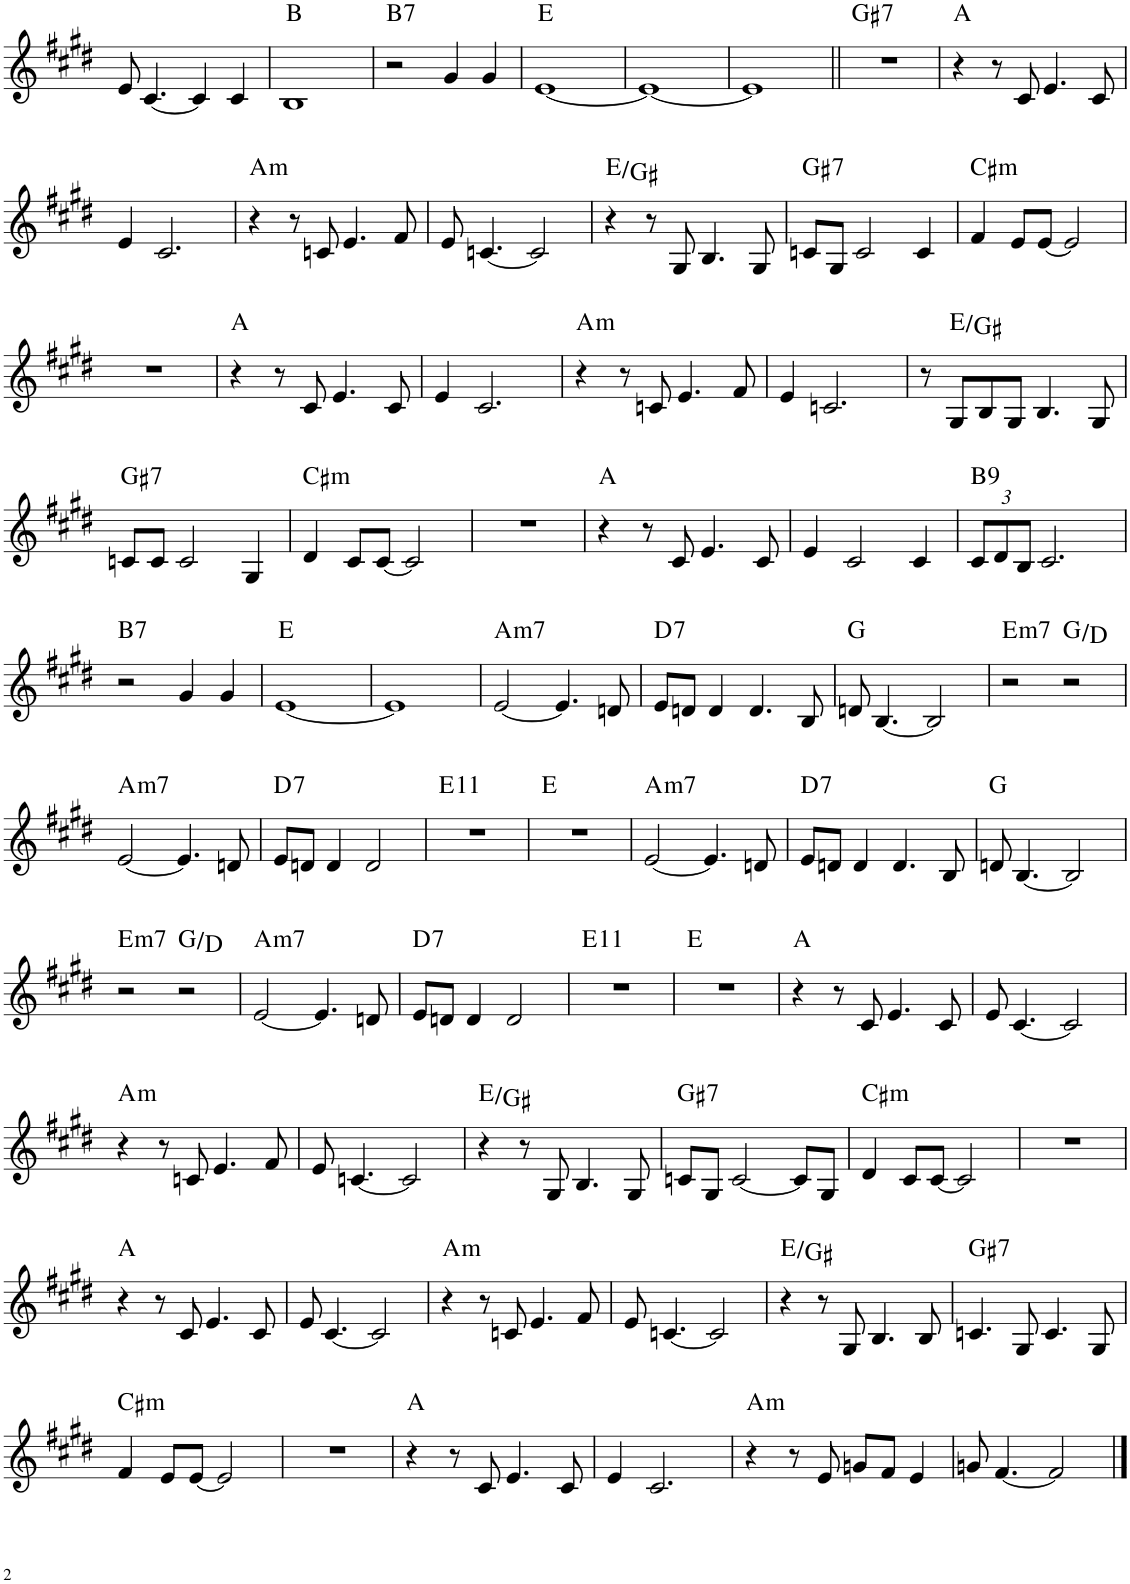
**kern	**harte
*part1	*part1
*staff1	*
*I"Piano	*
*I'Pno.	*
!!LO:PB:g=z
*clefG2	*
*k[f#c#g#d#]	*
*M4/4	*
=56	=56
8e/	.
[4.c#/	.
4c#/]	.
4c#/	.
=57	=57
1B	B:maj
=58	=58
!	!LO:H:kt=7
2r	B:7
4g#/	.
4g#/	.
=59	=59
[1e	E:maj
=60	=60
1e_	.
=61	=61
1e]	.
=62||	=62||
!	!LO:H:kt=7
1r	G#:7
=63	=63
4r	A:maj
8r	.
8c#/	.
4.e/	.
8c#/	.
!!LO:LB:g=z
=64	=64
4e/	.
2.c#/	.
=65	=65
!	!LO:H:kt=m
4r	A:min
8r	.
8cn/	.
4.e/	.
8f#/	.
=66	=66
8e/	.
[4.cn/	.
2c/]	.
=67	=67
4r	E:maj/3
8r	.
8G#/	.
4.B/	.
8G#/	.
=68	=68
!	!LO:H:kt=7
8cn/L	G#:7
8G#/J	.
2c/	.
4c/	.
=69	=69
!	!LO:H:kt=m
4f#/	C#:min
8e/L	.
[8e/J	.
2e/]	.
!!LO:LB:g=z
=70	=70
1r	.
=71	=71
4r	A:maj
8r	.
8c#/	.
4.e/	.
8c#/	.
=72	=72
4e/	.
2.c#/	.
=73	=73
!	!LO:H:kt=m
4r	A:min
8r	.
8cn/	.
4.e/	.
8f#/	.
=74	=74
4e/	.
2.cn/	.
=75	=75
8r	.
8G#/L	E:maj/3
8B/	.
8G#/J	.
4.B/	.
8G#/	.
!!LO:LB:g=z
=76	=76
!	!LO:H:kt=7
8cn/L	G#:7
8c/J	.
2c/	.
4G#/	.
=77	=77
!	!LO:H:kt=m
4d#/	C#:min
8c#/L	.
[8c#/J	.
2c#/]	.
=78	=78
1r	.
=79	=79
4r	A:maj
8r	.
8c#/	.
4.e/	.
8c#/	.
=80	=80
4e/	.
2c#/	.
4c#/	.
=81	=81
*Xbrackettup	*
!	!LO:H:kt=9
12c#/L	B:9
12d#/	.
12B/J	.
2.c#/	.
!!LO:LB:g=z
=82	=82
!	!LO:H:kt=7
2r	B:7
4g#/	.
4g#/	.
=83	=83
[1e	E:maj
=84	=84
1e]	.
=85	=85
!	!LO:H:kt=m7
[2e/	A:min7
4.e/]	.
8dn/	.
=86	=86
!	!LO:H:kt=7
8e/L	D:7
8dn/J	.
4d/	.
4.d/	.
8B/	.
=87	=87
8dn/	G:maj
[4.B/	.
2B/]	.
=88	=88
!	!LO:H:kt=m7
2r	E:min7
2r	G:maj/5
!!LO:LB:g=z
=89	=89
!	!LO:H:kt=m7
[2e/	A:min7
4.e/]	.
8dn/	.
=90	=90
!	!LO:H:kt=7
8e/L	D:7
8dn/J	.
4d/	.
2d/	.
=91	=91
!	!LO:H:kt=11
1r	E:9(11)
=92	=92
1r	E:maj
=93	=93
!	!LO:H:kt=m7
[2e/	A:min7
4.e/]	.
8dn/	.
=94	=94
!	!LO:H:kt=7
8e/L	D:7
8dn/J	.
4d/	.
4.d/	.
8B/	.
=95	=95
8dn/	G:maj
[4.B/	.
2B/]	.
!!LO:LB:g=z
=96	=96
!	!LO:H:kt=m7
2r	E:min7
2r	G:maj/5
=97	=97
!	!LO:H:kt=m7
[2e/	A:min7
4.e/]	.
8dn/	.
=98	=98
!	!LO:H:kt=7
8e/L	D:7
8dn/J	.
4d/	.
2d/	.
=99	=99
!	!LO:H:kt=11
1r	E:9(11)
=100	=100
1r	E:maj
=101	=101
4r	A:maj
8r	.
8c#/	.
4.e/	.
8c#/	.
=102	=102
8e/	.
[4.c#/	.
2c#/]	.
!!LO:LB:g=z
=103	=103
!	!LO:H:kt=m
4r	A:min
8r	.
8cn/	.
4.e/	.
8f#/	.
=104	=104
8e/	.
[4.cn/	.
2c/]	.
=105	=105
4r	E:maj/3
8r	.
8G#/	.
4.B/	.
8G#/	.
=106	=106
!	!LO:H:kt=7
8cn/L	G#:7
8G#/J	.
[2c/	.
8c/L]	.
8G#/J	.
=107	=107
!	!LO:H:kt=m
4d#/	C#:min
8c#/L	.
[8c#/J	.
2c#/]	.
=108	=108
1r	.
!!LO:LB:g=z
=109	=109
4r	A:maj
8r	.
8c#/	.
4.e/	.
8c#/	.
=110	=110
8e/	.
[4.c#/	.
2c#/]	.
=111	=111
!	!LO:H:kt=m
4r	A:min
8r	.
8cn/	.
4.e/	.
8f#/	.
=112	=112
8e/	.
[4.cn/	.
2c/]	.
=113	=113
4r	E:maj/3
8r	.
8G#/	.
4.B/	.
8B/	.
=114	=114
!	!LO:H:kt=7
4.cn/	G#:7
8G#/	.
4.c/	.
8G#/	.
!!LO:LB:g=z
=115	=115
!	!LO:H:kt=m
4f#/	C#:min
8e/L	.
[8e/J	.
2e/]	.
=116	=116
1r	.
=117	=117
4r	A:maj
8r	.
8c#/	.
4.e/	.
8c#/	.
=118	=118
4e/	.
2.c#/	.
=119	=119
!	!LO:H:kt=m
4r	A:min
8r	.
8e/	.
8gn/L	.
8f#/J	.
4e/	.
=120	=120
8gn/	.
[4.f#/	.
2f#/]	.
==	==
*-	*-
